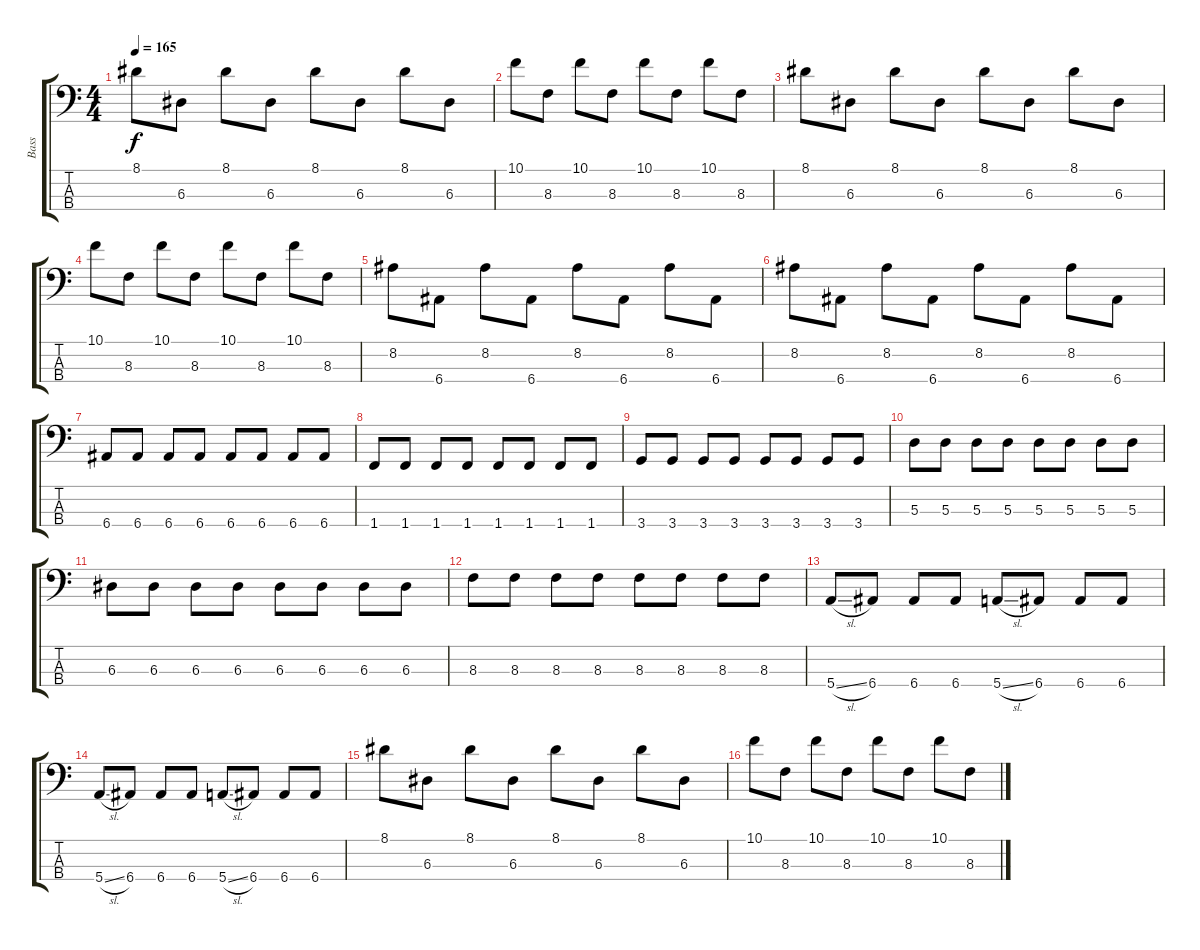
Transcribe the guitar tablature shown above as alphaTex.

\track ("Bass" "Bass") {instrument electricbasspick}
\staff {score tabs}
\tuning (G2 D2 A1 E1) {hide}
\ts (4 4)
\tempo 165
\clef f4
\ks c
8.1.8{dy f} 6.3.8 8.1.8 6.3.8 8.1.8 6.3.8 8.1.8 6.3.8 |
10.1.8 8.3.8 10.1.8 8.3.8 10.1.8 8.3.8 10.1.8 8.3.8 |
8.1.8 6.3.8 8.1.8 6.3.8 8.1.8 6.3.8 8.1.8 6.3.8 |
10.1.8 8.3.8 10.1.8 8.3.8 10.1.8 8.3.8 10.1.8 8.3.8 |
8.2.8 6.4.8 8.2.8 6.4.8 8.2.8 6.4.8 8.2.8 6.4.8 |
8.2.8 6.4.8 8.2.8 6.4.8 8.2.8 6.4.8 8.2.8 6.4.8 |
6.4.8 6.4.8 6.4.8 6.4.8 6.4.8 6.4.8 6.4.8 6.4.8 |
1.4.8 1.4.8 1.4.8 1.4.8 1.4.8 1.4.8 1.4.8 1.4.8 |
3.4.8 3.4.8 3.4.8 3.4.8 3.4.8 3.4.8 3.4.8 3.4.8 |
5.3.8 5.3.8 5.3.8 5.3.8 5.3.8 5.3.8 5.3.8 5.3.8 |
6.3.8 6.3.8 6.3.8 6.3.8 6.3.8 6.3.8 6.3.8 6.3.8 |
8.3.8 8.3.8 8.3.8 8.3.8 8.3.8 8.3.8 8.3.8 8.3.8 |
5.4{sl}.8 6.4.8 6.4.8 6.4.8 5.4{sl}.8 6.4.8 6.4.8 6.4.8 |
5.4{sl}.8 6.4.8 6.4.8 6.4.8 5.4{sl}.8 6.4.8 6.4.8 6.4.8 |
8.1.8 6.3.8 8.1.8 6.3.8 8.1.8 6.3.8 8.1.8 6.3.8 |
10.1.8 8.3.8 10.1.8 8.3.8 10.1.8 8.3.8 10.1.8 8.3.8
